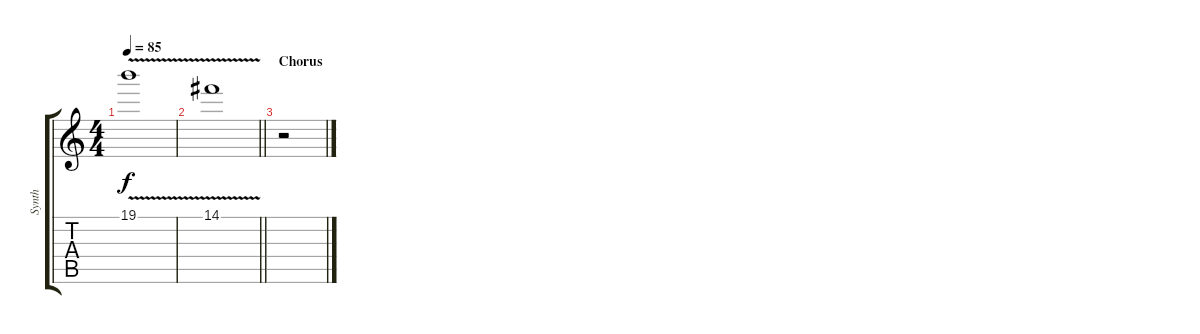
\track ("Synth" "Synth") {instrument overdrivenguitar}
\staff {score tabs}
\tuning (E4 B3 G3 D3 A2 E2) {hide}
\ts (4 4)
\tempo 85
\clef g2
\ks c
19.1{v}.1{dy f} |
\barLineRight lightlight
14.1{v}.1 |
\section ("" "Chorus")
r.2
